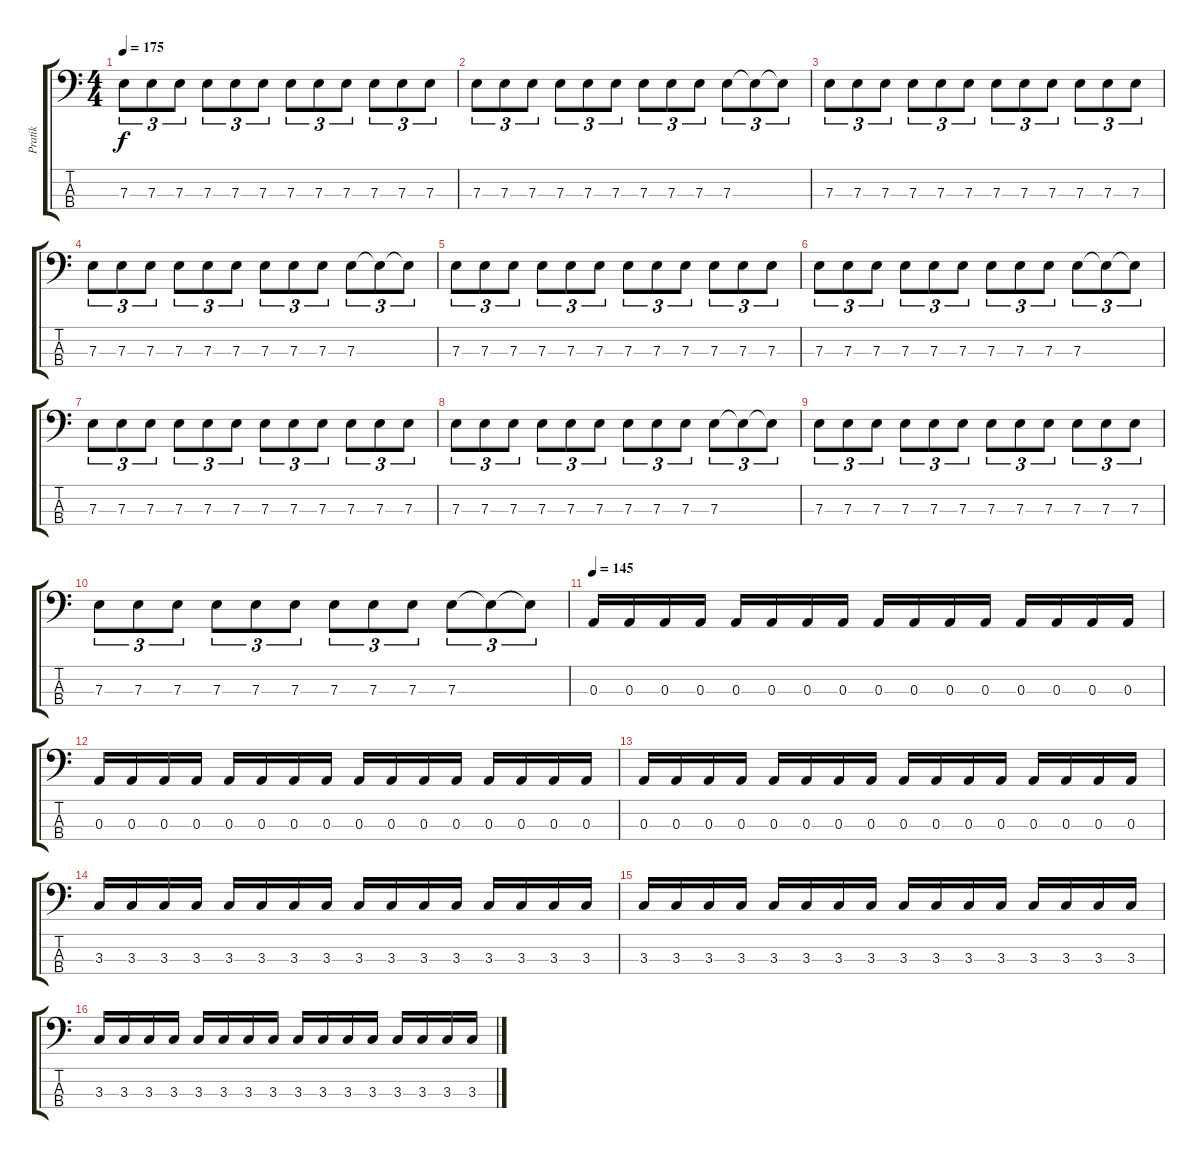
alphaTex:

\track ("Pratik" "Pratik") {instrument electricbassfinger}
\staff {score tabs}
\tuning (G2 D2 A1 D1) {hide}
\ts (4 4)
\tempo 175
\clef f4
\ks c
7.3.8{tu (3 2) dy f} 7.3.8{tu (3 2)} 7.3.8{tu (3 2)} 7.3.8{tu (3 2)} 7.3.8{tu (3 2)} 7.3.8{tu (3 2)} 7.3.8{tu (3 2)} 7.3.8{tu (3 2)} 7.3.8{tu (3 2)} 7.3.8{tu (3 2)} 7.3.8{tu (3 2)} 7.3.8{tu (3 2)} |
7.3.8{tu (3 2)} 7.3.8{tu (3 2)} 7.3.8{tu (3 2)} 7.3.8{tu (3 2)} 7.3.8{tu (3 2)} 7.3.8{tu (3 2)} 7.3.8{tu (3 2)} 7.3.8{tu (3 2)} 7.3.8{tu (3 2)} 7.3.8{tu (3 2)} 7.3{t}.8{tu (3 2)} 7.3{t}.8{tu (3 2)} |
7.3.8{tu (3 2)} 7.3.8{tu (3 2)} 7.3.8{tu (3 2)} 7.3.8{tu (3 2)} 7.3.8{tu (3 2)} 7.3.8{tu (3 2)} 7.3.8{tu (3 2)} 7.3.8{tu (3 2)} 7.3.8{tu (3 2)} 7.3.8{tu (3 2)} 7.3.8{tu (3 2)} 7.3.8{tu (3 2)} |
7.3.8{tu (3 2)} 7.3.8{tu (3 2)} 7.3.8{tu (3 2)} 7.3.8{tu (3 2)} 7.3.8{tu (3 2)} 7.3.8{tu (3 2)} 7.3.8{tu (3 2)} 7.3.8{tu (3 2)} 7.3.8{tu (3 2)} 7.3.8{tu (3 2)} 7.3{t}.8{tu (3 2)} 7.3{t}.8{tu (3 2)} |
7.3.8{tu (3 2)} 7.3.8{tu (3 2)} 7.3.8{tu (3 2)} 7.3.8{tu (3 2)} 7.3.8{tu (3 2)} 7.3.8{tu (3 2)} 7.3.8{tu (3 2)} 7.3.8{tu (3 2)} 7.3.8{tu (3 2)} 7.3.8{tu (3 2)} 7.3.8{tu (3 2)} 7.3.8{tu (3 2)} |
7.3.8{tu (3 2)} 7.3.8{tu (3 2)} 7.3.8{tu (3 2)} 7.3.8{tu (3 2)} 7.3.8{tu (3 2)} 7.3.8{tu (3 2)} 7.3.8{tu (3 2)} 7.3.8{tu (3 2)} 7.3.8{tu (3 2)} 7.3.8{tu (3 2)} 7.3{t}.8{tu (3 2)} 7.3{t}.8{tu (3 2)} |
7.3.8{tu (3 2)} 7.3.8{tu (3 2)} 7.3.8{tu (3 2)} 7.3.8{tu (3 2)} 7.3.8{tu (3 2)} 7.3.8{tu (3 2)} 7.3.8{tu (3 2)} 7.3.8{tu (3 2)} 7.3.8{tu (3 2)} 7.3.8{tu (3 2)} 7.3.8{tu (3 2)} 7.3.8{tu (3 2)} |
7.3.8{tu (3 2)} 7.3.8{tu (3 2)} 7.3.8{tu (3 2)} 7.3.8{tu (3 2)} 7.3.8{tu (3 2)} 7.3.8{tu (3 2)} 7.3.8{tu (3 2)} 7.3.8{tu (3 2)} 7.3.8{tu (3 2)} 7.3.8{tu (3 2)} 7.3{t}.8{tu (3 2)} 7.3{t}.8{tu (3 2)} |
7.3.8{tu (3 2)} 7.3.8{tu (3 2)} 7.3.8{tu (3 2)} 7.3.8{tu (3 2)} 7.3.8{tu (3 2)} 7.3.8{tu (3 2)} 7.3.8{tu (3 2)} 7.3.8{tu (3 2)} 7.3.8{tu (3 2)} 7.3.8{tu (3 2)} 7.3.8{tu (3 2)} 7.3.8{tu (3 2)} |
7.3.8{tu (3 2)} 7.3.8{tu (3 2)} 7.3.8{tu (3 2)} 7.3.8{tu (3 2)} 7.3.8{tu (3 2)} 7.3.8{tu (3 2)} 7.3.8{tu (3 2)} 7.3.8{tu (3 2)} 7.3.8{tu (3 2)} 7.3.8{tu (3 2)} 7.3{t}.8{tu (3 2)} 7.3{t}.8{tu (3 2)} |
\tempo 145
0.3.16 0.3.16 0.3.16 0.3.16 0.3.16 0.3.16 0.3.16 0.3.16 0.3.16 0.3.16 0.3.16 0.3.16 0.3.16 0.3.16 0.3.16 0.3.16 |
0.3.16 0.3.16 0.3.16 0.3.16 0.3.16 0.3.16 0.3.16 0.3.16 0.3.16 0.3.16 0.3.16 0.3.16 0.3.16 0.3.16 0.3.16 0.3.16 |
0.3.16 0.3.16 0.3.16 0.3.16 0.3.16 0.3.16 0.3.16 0.3.16 0.3.16 0.3.16 0.3.16 0.3.16 0.3.16 0.3.16 0.3.16 0.3.16 |
3.3.16 3.3.16 3.3.16 3.3.16 3.3.16 3.3.16 3.3.16 3.3.16 3.3.16 3.3.16 3.3.16 3.3.16 3.3.16 3.3.16 3.3.16 3.3.16 |
3.3.16 3.3.16 3.3.16 3.3.16 3.3.16 3.3.16 3.3.16 3.3.16 3.3.16 3.3.16 3.3.16 3.3.16 3.3.16 3.3.16 3.3.16 3.3.16 |
3.3.16 3.3.16 3.3.16 3.3.16 3.3.16 3.3.16 3.3.16 3.3.16 3.3.16 3.3.16 3.3.16 3.3.16 3.3.16 3.3.16 3.3.16 3.3.16
